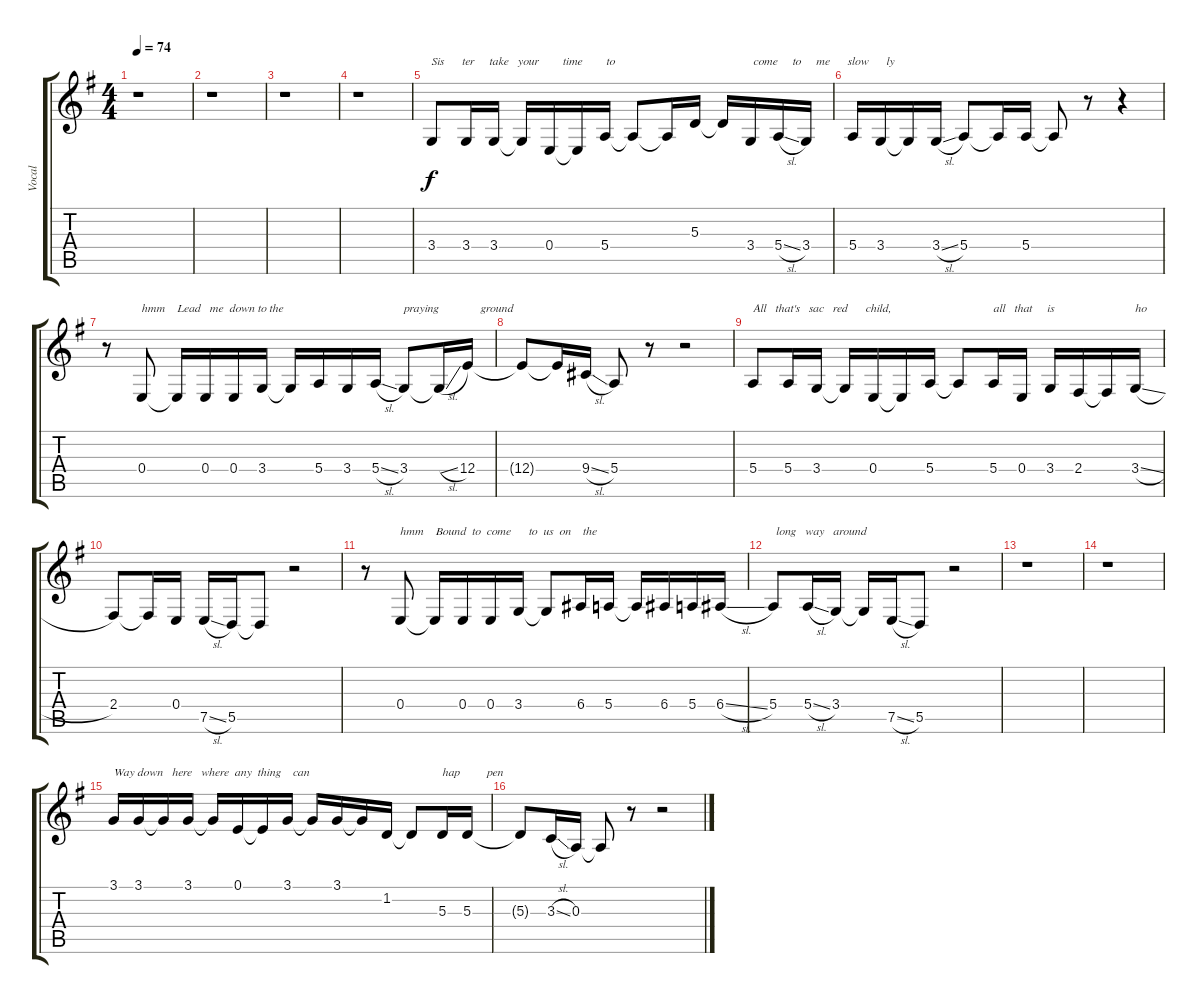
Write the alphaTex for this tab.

\track ("Vocal" "Vocal") {instrument altosax}
\staff {score tabs}
\tuning (E4 Db4 A3 E3 A2 E2) {hide}
\ts (4 4)
\tempo 74
\clef g2
\ks g
r.1{dy f} |
r.1 |
r.1 |
r.1 |
3.4.8{txt "Sis      ter     take   your        time        to"} 3.4.16 3.4.16 3.4{t}.16 0.4.16 0.4{t}.16 5.4.16 5.4{t}.8 5.4{t}.16 5.3.16 5.3{t}.16 3.4.16{txt " come     to     me      slow      ly"} 5.4{sl}.16 3.4.16 |
5.4.16 3.4.16 3.4{t}.16 3.4{sl}.16 5.4.8 5.4{t}.16 5.4.16 5.4{t}.8 r.8 r.4 |
r.8 0.4.8{txt "hmm    Lead   me  down to the "} 0.4{t}.16 0.4.16 0.4.16 3.4.16 3.4{t}.16 5.4.16 3.4.16 5.4{sl}.16 3.4.8{txt "praying              ground"} 3.4{sl t}.16 12.4.16 |
12.4{t}.8 12.4{t}.16 9.4{sl}.16 5.4.8 r.8 r.2 |
5.4.8{txt "All   that's   sac   red      child, "} 5.4.16 3.4.16 3.4{t}.16 0.4.16 0.4{t}.16 5.4.16 5.4{t}.8 5.4.16{txt "all   that     is      "} 0.4.16 3.4.16 2.4.16 2.4{t}.16 3.4{sl}.16{txt "ho                                ly"} |
2.4.8 2.4{t}.16 0.4.16 7.5{sl}.16 5.5.16 5.5{t}.8 r.2 |
r.8 0.4.8{txt "hmm    Bound  to  come      to  us  on    the"} 0.4{t}.16 0.4.16 0.4.16 3.4.16 3.4{t}.8 6.4.16 5.4.16 5.4{t}.16 6.4.16 5.4.16 6.4{sl}.16 |
5.4.8{txt " long   way   around"} 5.4{sl}.16 3.4.16 3.4{t}.16 7.5{sl}.16 5.5.8 r.2 |
r.1 |
r.1 |
3.1.16{txt "Way down   here   where  any  thing    can "} 3.1.16 3.1{t}.16 3.1.16 3.1{t}.16 0.1.16 0.1{t}.16 3.1.16 3.1{t}.16 3.1.16 3.1{t}.16 1.2.16 1.2{t}.8 5.3.16{txt "hap         pen"} 5.3.16 |
5.3{t}.8 3.3{sl}.16 0.3.16 0.3{t}.8 r.8 r.2
